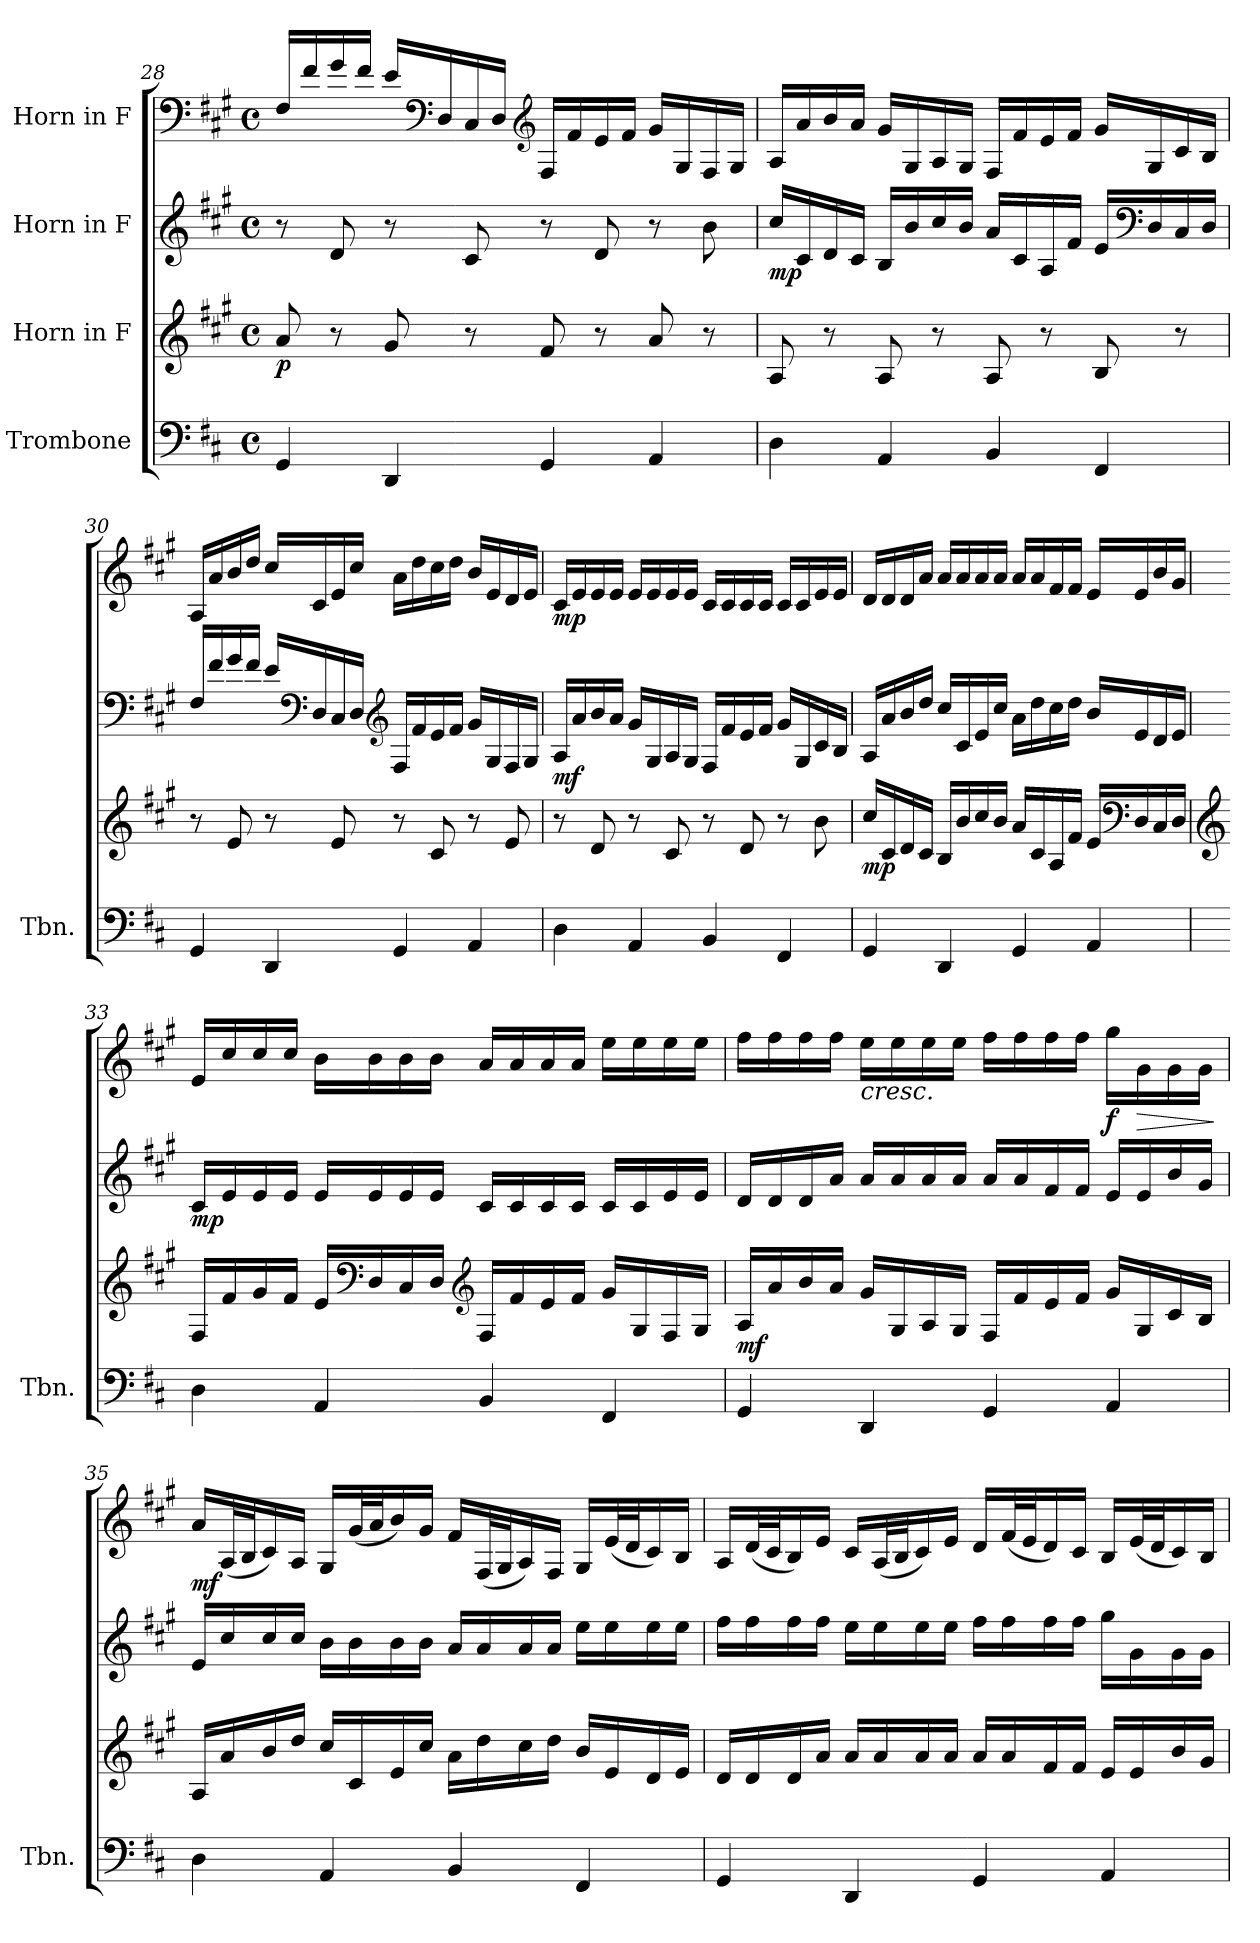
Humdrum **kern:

**kern	**kern	**dynam	**kern	**dynam	**kern	**dynam
*part4	*part3	*part3	*part2	*part2	*part1	*part1
*staff4	*staff3	*staff3	*staff2	*staff2	*staff1	*staff1
*I"Trombone	*I"Horn in F	*	*I"Horn in F	*	*I"Horn in F	*
*I'Tbn.	*	*	*	*	*	*
!!LO:LB:g=z
*clefF4	*clefG2	*	*clefG2	*	*clefF4	*
*	*ITrd4c7	*	*ITrd4c7	*	*ITrd4c7	*
*k[f#c#]	*k[f#c#]	*	*k[f#c#]	*	*k[f#c#]	*
*M4/4	*M4/4	*	*M4/4	*	*M4/4	*
*met(c)	*met(c)	*	*met(c)	*	*met(c)	*
=28	=28	=28	=28	=28	=28	=28
!	!	!LO:DY:b	!	!	!	!
4GG/	8d/	p	8r	.	16BB/LL	.
.	.	.	.	.	16B/	.
.	8r	.	8G/	.	16c#/	.
.	.	.	.	.	16B/JJ	.
4DD/	8c#/	.	8r	.	16A/LL	.
*	*	*	*	*	*clefF4	*
.	.	.	.	.	16GG/	.
.	8r	.	8F#/	.	16FF#/	.
.	.	.	.	.	16GG/JJ	.
*	*	*	*	*	*clefG2	*
4GG/	8B/	.	8r	.	16BB/LL	.
.	.	.	.	.	16B/	.
.	8r	.	8G/	.	16A/	.
.	.	.	.	.	16B/JJ	.
4AA/	8d/	.	8r	.	16c#/LL	.
.	.	.	.	.	16C#/	.
.	8r	.	8e\	.	16BB/	.
.	.	.	.	.	16C#/JJ	.
=29	=29	=29	=29	=29	=29	=29
!	!	!	!	!LO:DY:b	!	!
4D\	8D/	.	16f#/LL	mp	16D/LL	.
.	.	.	16F#/	.	16d/	.
.	8r	.	16G/	.	16e/	.
.	.	.	16F#/JJ	.	16d/JJ	.
4AA/	8D/	.	16E/LL	.	16c#/LL	.
.	.	.	16e/	.	16C#/	.
.	8r	.	16f#/	.	16D/	.
.	.	.	16e/JJ	.	16C#/JJ	.
4BB/	8D/	.	16d/LL	.	16BB/LL	.
.	.	.	16F#/	.	16B/	.
.	8r	.	16D/	.	16A/	.
.	.	.	16B/JJ	.	16B/JJ	.
4FF#/	8E/	.	16A/LL	.	16c#/LL	.
*	*	*	*clefF4	*	*	*
.	.	.	16GG/	.	16C#/	.
.	8r	.	16FF#/	.	16F#/	.
.	.	.	16GG/JJ	.	16E/JJ	.
!!LO:LB:g=z
=30	=30	=30	=30	=30	=30	=30
4GG/	8r	.	16BB/LL	.	16D/LL	.
.	.	.	16B/	.	16d/	.
.	8A/	.	16c#/	.	16e/	.
.	.	.	16B/JJ	.	16g/JJ	.
4DD/	8r	.	16A/LL	.	16f#/LL	.
*	*	*	*clefF4	*	*	*
.	.	.	16GG/	.	16F#/	.
.	8A/	.	16FF#/	.	16A/	.
.	.	.	16GG/JJ	.	16f#/JJ	.
*	*	*	*clefG2	*	*	*
4GG/	8r	.	16BB/LL	.	16d\LL	.
.	.	.	16B/	.	16g\	.
.	8F#/	.	16A/	.	16f#\	.
.	.	.	16B/JJ	.	16g\JJ	.
4AA/	8r	.	16c#/LL	.	16e/LL	.
.	.	.	16C#/	.	16A/	.
.	8A/	.	16BB/	.	16G/	.
.	.	.	16C#/JJ	.	16A/JJ	.
=31	=31	=31	=31	=31	=31	=31
!	!	!	!	!LO:DY:b	!	!LO:DY:b
4D\	8r	.	16D/LL	mf	16F#/LL	mp
.	.	.	16d/	.	16A/	.
.	8G/	.	16e/	.	16A/	.
.	.	.	16d/JJ	.	16A/JJ	.
4AA/	8r	.	16c#/LL	.	16A/LL	.
.	.	.	16C#/	.	16A/	.
.	8F#/	.	16D/	.	16A/	.
.	.	.	16C#/JJ	.	16A/JJ	.
4BB/	8r	.	16BB/LL	.	16F#/LL	.
.	.	.	16B/	.	16F#/	.
.	8G/	.	16A/	.	16F#/	.
.	.	.	16B/JJ	.	16F#/JJ	.
4FF#/	8r	.	16c#/LL	.	16F#/LL	.
.	.	.	16C#/	.	16F#/	.
.	8e\	.	16F#/	.	16A/	.
.	.	.	16E/JJ	.	16A/JJ	.
!!LO:PB:g=z
=32	=32	=32	=32	=32	=32	=32
!	!	!LO:DY:b	!	!	!	!
4GG/	16f#/LL	mp	16D/LL	.	16G/LL	.
.	16F#/	.	16d/	.	16G/	.
.	16G/	.	16e/	.	16G/	.
.	16F#/JJ	.	16g/JJ	.	16d/JJ	.
4DD/	16E/LL	.	16f#/LL	.	16d/LL	.
.	16e/	.	16F#/	.	16d/	.
.	16f#/	.	16A/	.	16d/	.
.	16e/JJ	.	16f#/JJ	.	16d/JJ	.
4GG/	16d/LL	.	16d\LL	.	16d/LL	.
.	16F#/	.	16g\	.	16d/	.
.	16D/	.	16f#\	.	16B/	.
.	16B/JJ	.	16g\JJ	.	16B/JJ	.
4AA/	16A/LL	.	16e/LL	.	16A/LL	.
*	*clefF4	*	*	*	*	*
.	16GG/	.	16A/	.	16A/	.
.	16FF#/	.	16G/	.	16e/	.
.	16GG/JJ	.	16A/JJ	.	16c#/JJ	.
=33	=33	=33	=33	=33	=33	=33
*	*clefG2	*	*	*	*	*
!	!	!	!	!LO:DY:b	!	!
4D\	16BB/LL	.	16F#/LL	mp	16A/LL	.
.	16B/	.	16A/	.	16f#/	.
.	16c#/	.	16A/	.	16f#/	.
.	16B/JJ	.	16A/JJ	.	16f#/JJ	.
4AA/	16A/LL	.	16A/LL	.	16e\LL	.
*	*clefF4	*	*	*	*	*
.	16GG/	.	16A/	.	16e\	.
.	16FF#/	.	16A/	.	16e\	.
.	16GG/JJ	.	16A/JJ	.	16e\JJ	.
*	*clefG2	*	*	*	*	*
4BB/	16BB/LL	.	16F#/LL	.	16d/LL	.
.	16B/	.	16F#/	.	16d/	.
.	16A/	.	16F#/	.	16d/	.
.	16B/JJ	.	16F#/JJ	.	16d/JJ	.
4FF#/	16c#/LL	.	16F#/LL	.	16a\LL	.
.	16C#/	.	16F#/	.	16a\	.
.	16BB/	.	16A/	.	16a\	.
.	16C#/JJ	.	16A/JJ	.	16a\JJ	.
!!LO:LB:g=z
=34	=34	=34	=34	=34	=34	=34
!	!	!LO:DY:b	!	!	!	!
4GG/	16D/LL	mf	16G/LL	.	16b\LL	.
.	16d/	.	16G/	.	16b\	.
.	16e/	.	16G/	.	16b\	.
.	16d/JJ	.	16d/JJ	.	16b\JJ	.
!	!	!	!	!	!	!LO:HP:b
4DD/	16c#/LL	.	16d/LL	.	16a\LL	<
.	16C#/	.	16d/	.	16a\	.
.	16D/	.	16d/	.	16a\	.
.	16C#/JJ	.	16d/JJ	.	16a\JJ	.
4GG/	16BB/LL	.	16d/LL	.	16b\LL	.
.	16B/	.	16d/	.	16b\	.
.	16A/	.	16B/	.	16b\	.
.	16B/JJ	.	16B/JJ	.	16b\JJ	.
!	!	!	!	!	!	!LO:DY:b
4AA/	16c#/LL	.	16A/LL	.	16cc#\LL	f
!	!	!	!	!	!	!LO:HP:b
.	16C#/	.	16A/	.	16c#\	>
.	16F#/	.	16e/	.	16c#\	.
.	16E/JJ	.	16c#/JJ	.	16c#\JJ	.
.	.	.	.	.	.	[ ]
=35	=35	=35	=35	=35	=35	=35
!	!	!	!	!	!	!LO:DY:b
4D\	16D/LL	.	16A/LL	.	16d/LL	mf
.	16d/	.	16f#/	.	(32D/L	.
.	.	.	.	.	32E/J	.
.	16e/	.	16f#/	.	16F#/)	.
.	16g/JJ	.	16f#/JJ	.	16D/JJ	.
4AA/	16f#/LL	.	16e\LL	.	16C#/LL	.
.	16F#/	.	16e\	.	(32c#/L	.
.	.	.	.	.	32d/J	.
.	16A/	.	16e\	.	16e/)	.
.	16f#/JJ	.	16e\JJ	.	16c#/JJ	.
4BB/	16d\LL	.	16d/LL	.	16B/LL	.
.	16g\	.	16d/	.	(32BB/L	.
.	.	.	.	.	32C#/J	.
.	16f#\	.	16d/	.	16D/)	.
.	16g\JJ	.	16d/JJ	.	16BB/JJ	.
4FF#/	16e/LL	.	16a\LL	.	16C#/LL	.
.	16A/	.	16a\	.	(32A/L	.
.	.	.	.	.	32G/J	.
.	16G/	.	16a\	.	16F#/)	.
.	16A/JJ	.	16a\JJ	.	16E/JJ	.
!!LO:LB:g=z
=36	=36	=36	=36	=36	=36	=36
4GG/	16G/LL	.	16b\LL	.	16D/LL	.
.	16G/	.	16b\	.	(32G/L	.
.	.	.	.	.	32F#/J	.
.	16G/	.	16b\	.	16E/)	.
.	16d/JJ	.	16b\JJ	.	16A/JJ	.
4DD/	16d/LL	.	16a\LL	.	16F#/LL	.
.	16d/	.	16a\	.	(32D/L	.
.	.	.	.	.	32E/J	.
.	16d/	.	16a\	.	16F#/)	.
.	16d/JJ	.	16a\JJ	.	16A/JJ	.
4GG/	16d/LL	.	16b\LL	.	16G/LL	.
.	16d/	.	16b\	.	(32B/L	.
.	.	.	.	.	32A/J	.
.	16B/	.	16b\	.	16G/)	.
.	16B/JJ	.	16b\JJ	.	16F#/JJ	.
4AA/	16A/LL	.	16cc#\LL	.	16E/LL	.
.	16A/	.	16c#\	.	(32A/L	.
.	.	.	.	.	32G/J	.
.	16e/	.	16c#\	.	16F#/)	.
.	16c#/JJ	.	16c#\JJ	.	16E/JJ	.
=	=	=	=	=	=	=
*-	*-	*-	*-	*-	*-	*-
